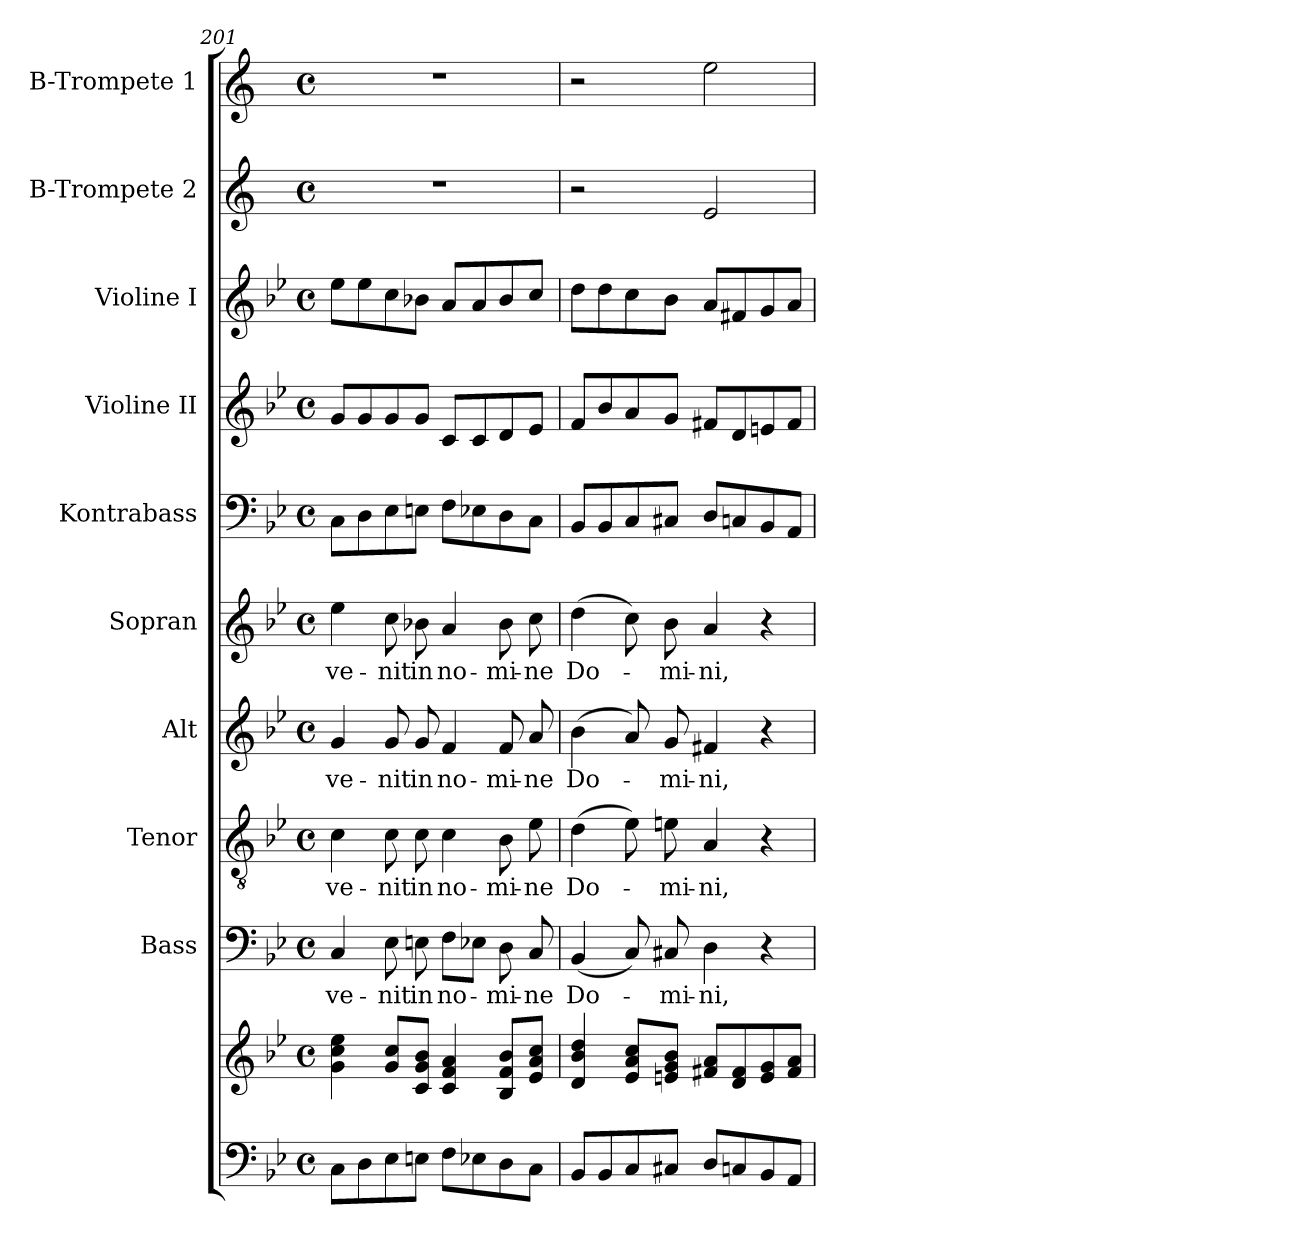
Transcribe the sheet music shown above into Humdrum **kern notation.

**kern	**kern	**kern	**text	**kern	**text	**kern	**text	**kern	**text	**kern	**kern	**kern	**kern	**kern
*part10	*part10	*part9	*part9	*part8	*part8	*part7	*part7	*part6	*part6	*part5	*part4	*part3	*part2	*part1
*staff11	*staff10	*staff9	*staff9	*staff8	*staff8	*staff7	*staff7	*staff6	*staff6	*staff5	*staff4	*staff3	*staff2	*staff1
*	*	*I"Bass	*	*I"Tenor	*	*I"Alt	*	*I"Sopran	*	*I"Kontrabass	*I"Violine II	*I"Violine I	*I"B-Trompete 2	*I"B-Trompete 1
*	*	*I'B.	*	*I'T.	*	*I'A.	*	*I'S.	*	*I'Kb.	*I'Vl. II	*I'Vl. I	*I'B Trp. 2	*I'B Trp. 1
*clefF4	*clefG2	*clefF4	*	*clefGv2	*	*clefG2	*	*clefG2	*	*clefF4	*clefG2	*clefG2	*clefG2	*clefG2
*	*	*	*	*	*	*	*	*	*	*ITrd7c12	*	*	*ITrd1c2	*ITrd1c2
*k[b-e-]	*k[b-e-]	*k[b-e-]	*	*k[b-e-]	*	*k[b-e-]	*	*k[b-e-]	*	*k[b-e-]	*k[b-e-]	*k[b-e-]	*k[b-e-]	*k[b-e-]
*B-:	*B-:	*B-:	*	*B-:	*	*B-:	*	*B-:	*	*B-:	*B-:	*B-:	*B-:	*B-:
*M4/4	*M4/4	*M4/4	*	*M4/4	*	*M4/4	*	*M4/4	*	*M4/4	*M4/4	*M4/4	*M4/4	*M4/4
*met(c)	*met(c)	*met(c)	*	*met(c)	*	*met(c)	*	*met(c)	*	*met(c)	*met(c)	*met(c)	*met(c)	*met(c)
=201	=201	=201	=201	=201	=201	=201	=201	=201	=201	=201	=201	=201	=201	=201
!	!	!	!LO:LY:b	!	!LO:LY:b	!	!LO:LY:b	!	!LO:LY:b	!	!	!	!	!
8C\L	4g\ 4cc\ 4ee-\	4C/	ve-	4c\	ve-	4g/	ve-	4ee-\	ve-	8CC\L	8g/L	8ee-\L	1r	1r
8D\	.	.	.	.	.	.	.	.	.	8DD\	8g/	8ee-\	.	.
!	!	!	!LO:LY:b	!	!LO:LY:b	!	!LO:LY:b	!	!LO:LY:b	!	!	!	!	!
8E-\	8g/ 8cc/L	8E-\	-nit	8c\	-nit	8g/	-nit	8cc\	-nit	8EE-\	8g/	8cc\	.	.
!	!	!	!LO:LY:b	!	!LO:LY:b	!	!LO:LY:b	!	!LO:LY:b	!	!	!	!	!
8En\J	8c/ 8g/ 8b-/J	8En\	in	8c\	in	8g/	in	8b-X\	in	8EEn\J	8g/J	8b-X\J	.	.
!	!	!	!LO:LY:b	!	!LO:LY:b	!	!LO:LY:b	!	!LO:LY:b	!	!	!	!	!
8F\L	4c/ 4f/ 4a/	8F\L	no-	4c\	no-	4f/	no-	4a/	no-	8FF\L	8c/L	8a/L	.	.
8E-X\	.	8E-X\J	.	.	.	.	.	.	.	8EE-X\	8c/	8a/	.	.
!	!	!	!LO:LY:b	!	!LO:LY:b	!	!LO:LY:b	!	!LO:LY:b	!	!	!	!	!
8D\	8B-/ 8f/ 8b-/L	8D\	-mi-	8B-\	-mi-	8f/	-mi-	8b-\	-mi-	8DD\	8d/	8b-/	.	.
!	!	!	!LO:LY:b	!	!LO:LY:b	!	!LO:LY:b	!	!LO:LY:b	!	!	!	!	!
8C\J	8e-/ 8a/ 8cc/J	8C/	-ne	8e-\	-ne	8a/	-ne	8cc\	-ne	8CC\J	8e-/J	8cc/J	.	.
!!LO:PB:g=z
=202	=202	=202	=202	=202	=202	=202	=202	=202	=202	=202	=202	=202	=202	=202
!	!	!	!LO:LY:b	!	!LO:LY:b	!	!LO:LY:b	!	!LO:LY:b	!	!	!	!	!
8BB-/L	4d/ 4b-/ 4dd/	(<4BB-/	Do-	(>4d\	Do-	(>4b-\	Do-	(>4dd\	Do-	8BBB-/L	8f/L	8dd\L	2r	2r
8BB-/	.	.	.	.	.	.	.	.	.	8BBB-/	8b-/	8dd\	.	.
8C/	8e-/ 8a/ 8cc/L	8C/)	.	8e-\)	.	8a/)	.	8cc\)	.	8CC/	8a/	8cc\	.	.
!	!	!	!LO:LY:b	!	!LO:LY:b	!	!LO:LY:b	!	!LO:LY:b	!	!	!	!	!
8C#X/J	8en/ 8g/ 8b-/J	8C#X/	-mi-	8en\	-mi-	8g/	-mi-	8b-\	-mi-	8CC#X/J	8g/J	8b-\J	.	.
!	!	!	!LO:LY:b	!	!LO:LY:b	!	!LO:LY:b	!	!LO:LY:b	!	!	!	!	!
8D/L	8f#X/ 8a/L	4D\	-ni,	4A/	-ni,	4f#X/	-ni,	4a/	-ni,	8DD/L	8f#X/L	8a/L	2d/	2dd\
8Cn/	8d/ 8f#/	.	.	.	.	.	.	.	.	8CCn/	8d/	8f#X/	.	.
8BB-/	8e/ 8g/	4r	.	4r	.	4r	.	4r	.	8BBB-/	8en/	8g/	.	.
8AA/J	8f#/ 8a/J	.	.	.	.	.	.	.	.	8AAA/J	8f#/J	8a/J	.	.
=	=	=	=	=	=	=	=	=	=	=	=	=	=	=
*-	*-	*-	*-	*-	*-	*-	*-	*-	*-	*-	*-	*-	*-	*-
